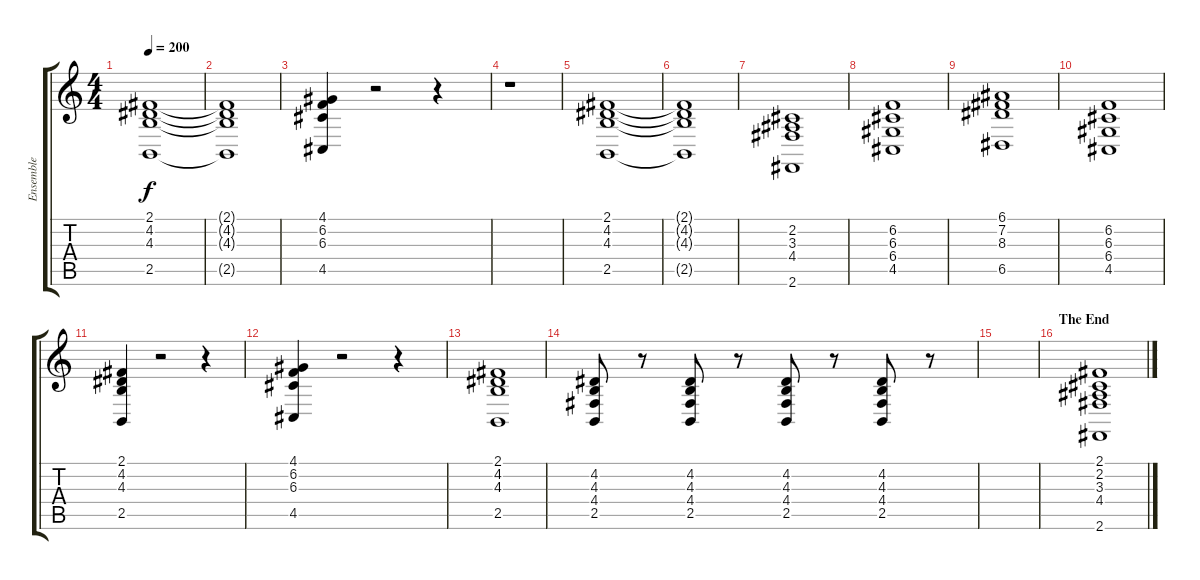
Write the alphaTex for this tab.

\track ("Ensemble" "Ensemble") {instrument stringensemble1}
\staff {score tabs}
\tuning (E4 B3 G3 D3 A2 E2) {hide}
\ts (4 4)
\tempo 200
\clef g2
\ks c
(2.1 4.2 4.3 2.5).1{dy f} |
(2.1{t} 4.2{t} 4.3{t} 2.5{t}).1 |
(4.1 6.2 6.3 4.5).4 r.2 r.4 |
r.1 |
\section ("" "")
(2.1 4.2 4.3 2.5).1 |
(2.1{t} 4.2{t} 4.3{t} 2.5{t}).1 |
(2.2 3.3 4.4 2.6).1 |
(6.2 6.3 6.4 4.5).1 |
(6.1 7.2 8.3 6.5).1 |
(6.2 6.3 6.4 4.5).1 |
(2.1 4.2 4.3 2.5).4 r.2 r.4 |
(4.1 6.2 6.3 4.5).4 r.2 r.4 |
(2.1 4.2 4.3 2.5).1 |
(4.2 4.3 4.4 2.5).8 r.8 (4.2 4.3 4.4 2.5).8 r.8 (4.2 4.3 4.4 2.5).8 r.8 (4.2 4.3 4.4 2.5).8 r.8 |
|
\section ("" "The End")
(2.1 2.2 3.3 4.4 2.6).1
